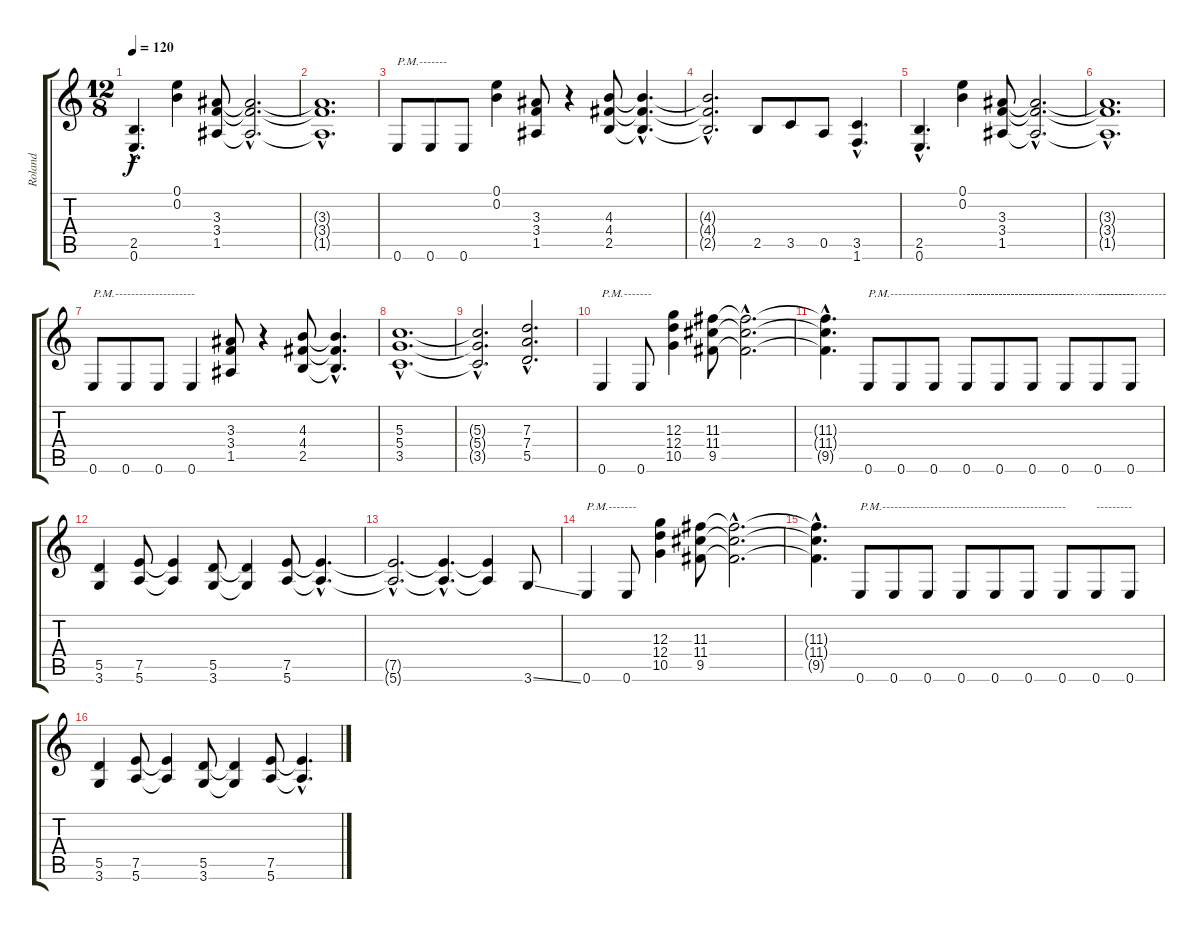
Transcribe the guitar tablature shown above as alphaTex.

\track ("Roland" "Roland") {instrument distortionguitar}
\staff {score tabs}
\tuning (E4 B3 G3 D3 A2 E2) {hide}
\ts (12 8)
\tempo 120
\clef g2
\ks c
(2.5{hac} 0.6{hac}).4{d dy f} (0.1 0.2).4 (3.3 3.4 1.5).8 (3.3{hac t} 3.4{hac t} 1.5{hac t}).2{d} |
(3.3{hac t} 3.4{hac t} 1.5{hac t}).1{d} |
0.6.8{txt "P.M.-------"} 0.6.8 0.6.8 (0.1 0.2).4 (3.3 3.4 1.5).8 r.4 (4.3 4.4 2.5).8 (4.3{hac t} 4.4{hac t} 2.5{hac t}).4{d} |
(4.3{hac t} 4.4{hac t} 2.5{hac t}).2{d} 2.5.8 3.5.8 0.5.8 (3.5{hac} 1.6{hac}).4{d} |
(2.5{hac} 0.6{hac}).4{d} (0.1 0.2).4 (3.3 3.4 1.5).8 (3.3{hac t} 3.4{hac t} 1.5{hac t}).2{d} |
(3.3{hac t} 3.4{hac t} 1.5{hac t}).1{d} |
0.6.8{txt "P.M.--------------------"} 0.6.8 0.6.8 0.6.4 (3.3 3.4 1.5).8 r.4 (4.3 4.4 2.5).8 (4.3{hac t} 4.4{hac t} 2.5{hac t}).4{d} |
(5.3{hac} 5.4{hac} 3.5{hac}).1{d} |
(5.3{hac t} 5.4{hac t} 3.5{hac t}).2{d} (7.3{hac} 7.4{hac} 5.5{hac}).2{d} |
0.6.4{txt "P.M.-------"} 0.6.8 (12.3 12.4 10.5).4 (11.3 11.4 9.5).8 (11.3{hac t} 11.4{hac t} 9.5{hac t}).2{d} |
(11.3{hac t} 11.4{hac t} 9.5{hac t}).4{d} 0.6.8{txt "P.M.----------------------------------------------"} 0.6.8 0.6.8 0.6.8{txt "--------------------------------------------------"} 0.6.8 0.6.8 0.6.8 0.6.8{txt "---------"} 0.6.8 |
(5.5 3.6).4 (7.5 5.6).8 (7.5{t} 5.6{t}).4 (5.5 3.6).8 (5.5{t} 3.6{t}).4 (7.5 5.6).8 (7.5{hac t} 5.6{hac t}).4{d} |
(7.5{hac t} 5.6{hac t}).2{d} (7.5{hac t} 5.6{hac t}).4{d} (7.5{t} 5.6{t}).4 3.6{ss}.8 |
0.6.4{txt "P.M.-------"} 0.6.8 (12.3 12.4 10.5).4 (11.3 11.4 9.5).8 (11.3{hac t} 11.4{hac t} 9.5{hac t}).2{d} |
(11.3{hac t} 11.4{hac t} 9.5{hac t}).4{d} 0.6.8{txt "P.M.----------------------------------------------"} 0.6.8 0.6.8 0.6.8 0.6.8 0.6.8 0.6.8 0.6.8{txt "---------"} 0.6.8 |
(5.5 3.6).4 (7.5 5.6).8 (7.5{t} 5.6{t}).4 (5.5 3.6).8 (5.5{t} 3.6{t}).4 (7.5 5.6).8 (7.5{hac t} 5.6{hac t}).4{d}
